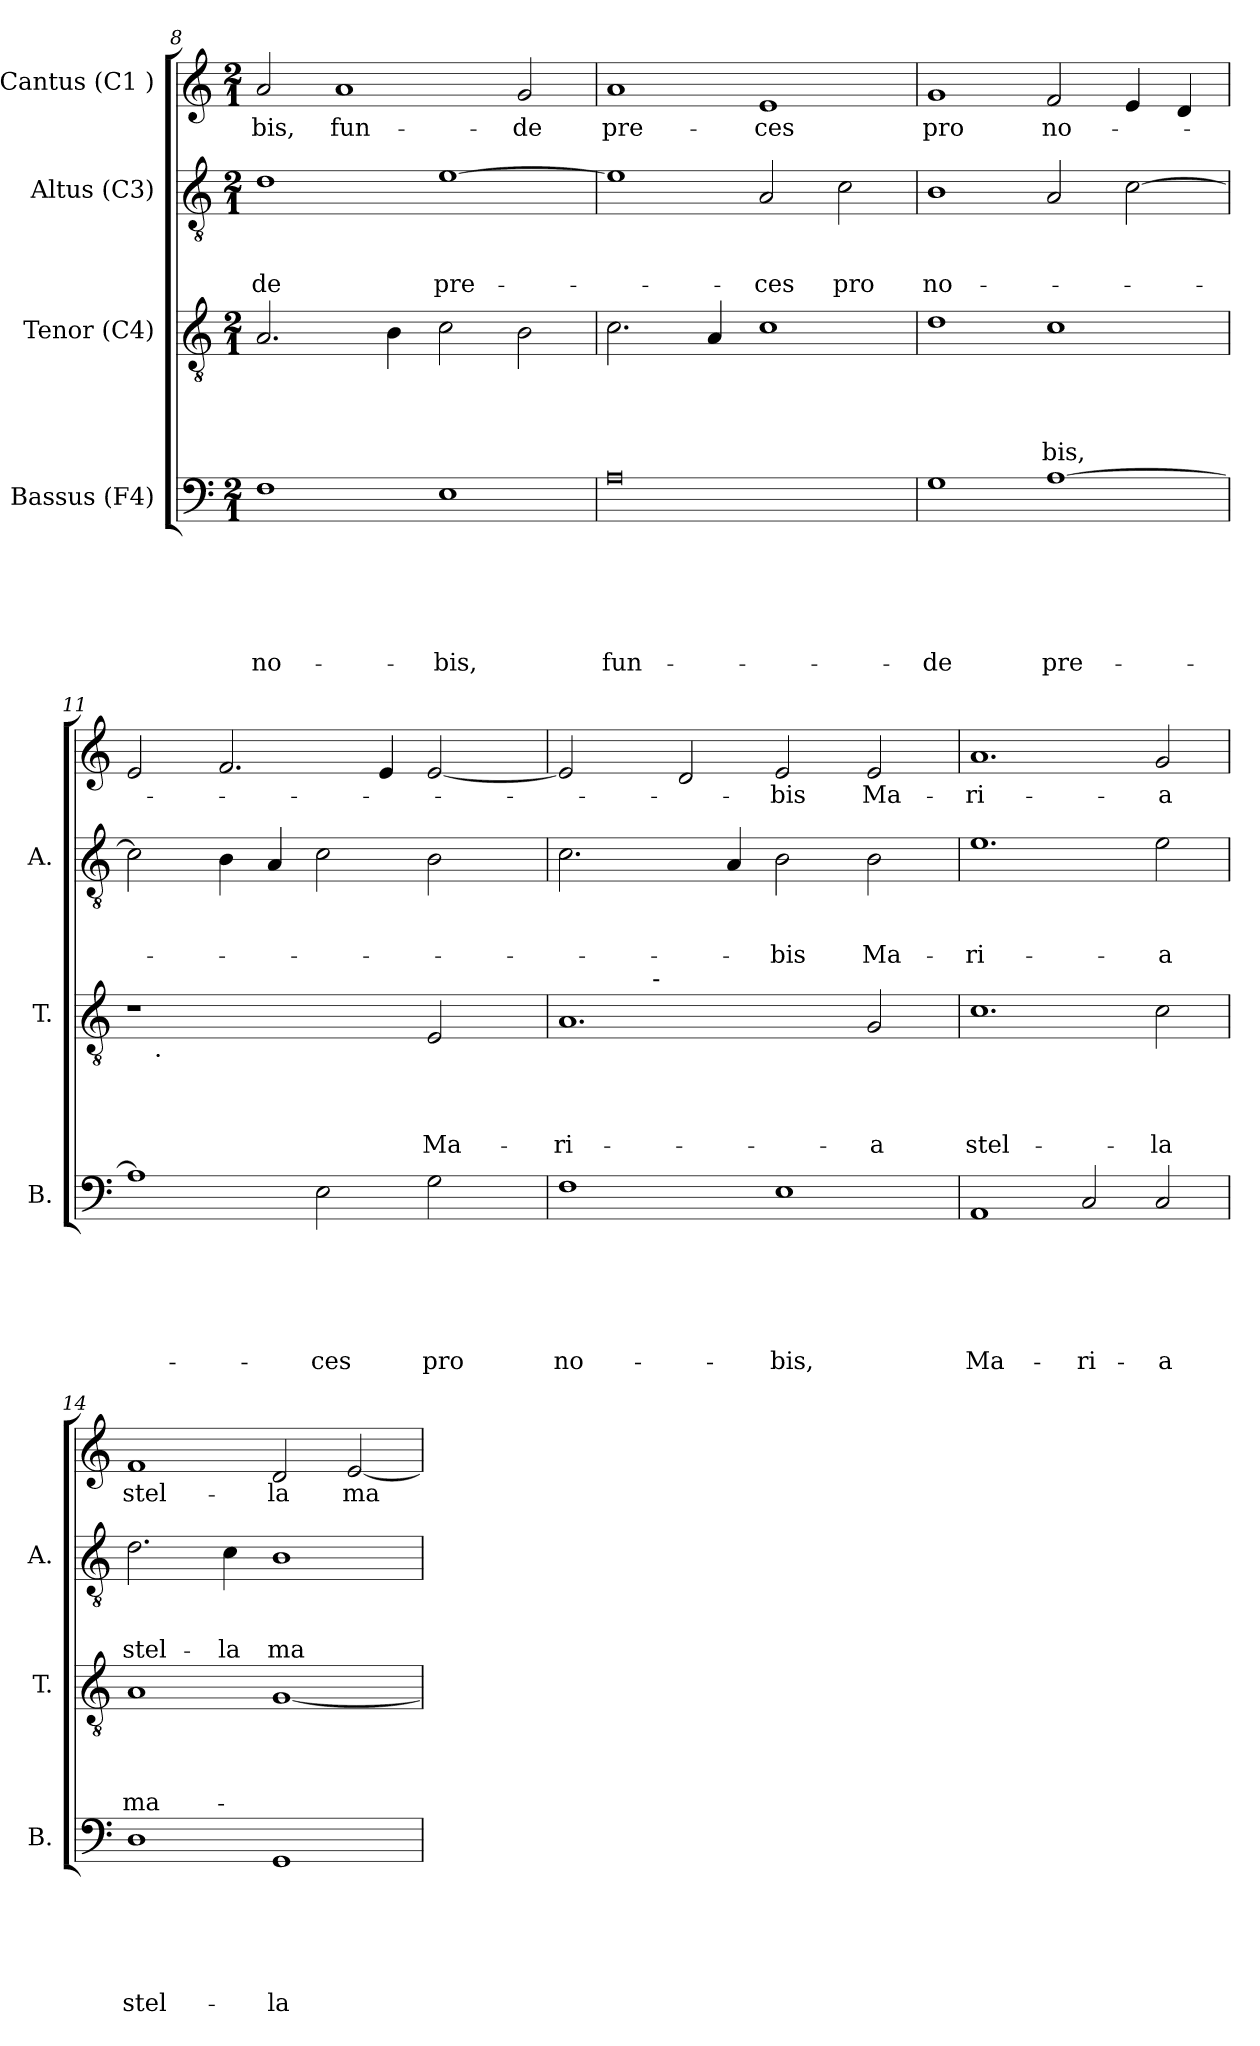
**kern	**text	**text	**text	**text	**text	**text	**kern	**text	**text	**text	**text	**kern	**text	**text	**text	**kern	**text
*part4	*part4	*part4	*part4	*part4	*part4	*part4	*part3	*part3	*part3	*part3	*part3	*part2	*part2	*part2	*part2	*part1	*part1
*staff4	*staff4	*staff4	*staff4	*staff4	*staff4	*staff4	*staff3	*staff3	*staff3	*staff3	*staff3	*staff2	*staff2	*staff2	*staff2	*staff1	*staff1
*I"Bassus (F4)	*	*	*	*	*	*	*I"Tenor (C4)	*	*	*	*	*I"Altus (C3)	*	*	*	*I"Cantus (C1 )	*
*I'B.	*	*	*	*	*	*	*I'T.	*	*	*	*	*I'A.	*	*	*	*	*
*clefF4	*	*	*	*	*	*	*clefGv2	*	*	*	*	*clefGv2	*	*	*	*clefG2	*
*k[]	*	*	*	*	*	*	*k[]	*	*	*	*	*k[]	*	*	*	*k[]	*
*C:	*	*	*	*	*	*	*C:	*	*	*	*	*C:	*	*	*	*C:	*
*M2/1	*	*	*	*	*	*	*M2/1	*	*	*	*	*M2/1	*	*	*	*M2/1	*
=8	=8	=8	=8	=8	=8	=8	=8	=8	=8	=8	=8	=8	=8	=8	=8	=8	=8
!	!	!	!	!	!	!LO:LY:b	!	!	!	!	!	!	!	!	!LO:LY:b	!	!LO:LY:b
1F	.	.	.	.	.	no-	2.A/	.	.	.	.	1d	.	.	-de	2a/	-bis,
!	!	!	!	!	!	!	!	!	!	!	!	!	!	!	!	!	!LO:LY:b
.	.	.	.	.	.	.	.	.	.	.	.	.	.	.	.	1a	fun-
.	.	.	.	.	.	.	4B\	.	.	.	.	.	.	.	.	.	.
!	!	!	!	!	!	!LO:LY:b	!	!	!	!	!	!	!	!	!LO:LY:b	!	!
1E	.	.	.	.	.	-bis,	2c\	.	.	.	.	[>1e	.	.	pre-	.	.
!	!	!	!	!	!	!	!	!	!	!	!	!	!	!	!	!	!LO:LY:b
.	.	.	.	.	.	.	2B\	.	.	.	.	.	.	.	.	2g/	-de
=9	=9	=9	=9	=9	=9	=9	=9	=9	=9	=9	=9	=9	=9	=9	=9	=9	=9
!	!	!	!	!	!	!LO:LY:b	!	!	!	!	!	!	!	!	!	!	!LO:LY:b
0A	.	.	.	.	.	fun-	2.c\	.	.	.	.	1e]	.	.	.	1a	pre-
.	.	.	.	.	.	.	4A/	.	.	.	.	.	.	.	.	.	.
!	!	!	!	!	!	!	!	!	!	!	!	!	!	!	!LO:LY:b	!	!LO:LY:b
.	.	.	.	.	.	.	1c	.	.	.	.	2A/	.	.	-ces	1e	-ces
!	!	!	!	!	!	!	!	!	!	!	!	!	!	!	!LO:LY:b	!	!
.	.	.	.	.	.	.	.	.	.	.	.	2c\	.	.	pro	.	.
=10	=10	=10	=10	=10	=10	=10	=10	=10	=10	=10	=10	=10	=10	=10	=10	=10	=10
!	!	!	!	!	!	!LO:LY:b	!	!	!	!	!	!	!	!	!LO:LY:b	!	!LO:LY:b
1G	.	.	.	.	.	-de	1d	.	.	.	.	1B	.	.	no-	1g	pro
!	!	!	!	!	!	!LO:LY:b	!	!	!	!	!LO:LY:b	!	!	!	!	!	!LO:LY:b
[>1A	.	.	.	.	.	pre-	1c	.	.	.	-bis,	2A/	.	.	.	2f/	no-
.	.	.	.	.	.	.	.	.	.	.	.	[>2c\	.	.	.	4e/	.
.	.	.	.	.	.	.	.	.	.	.	.	.	.	.	.	4d/	.
=11	=11	=11	=11	=11	=11	=11	=11	=11	=11	=11	=11	=11	=11	=11	=11	=11	=11
*	*	*	*	*	*	*	*^	*	*	*	*	*	*	*	*	*	*
1A]	.	.	.	.	.	.	1r	16.ryy	.	.	.	.	2c\]	.	.	.	2e/	.
!	!	!	!	!	!	!	!	!LO:TX:b:t=.	!	!	!	!	!	!	!	!	!	!
.	.	.	.	.	.	.	.	1ryy	.	.	.	.	.	.	.	.	.	.
.	.	.	.	.	.	.	.	.	.	.	.	.	4B\	.	.	.	2.f/	.
.	.	.	.	.	.	.	.	.	.	.	.	.	4A/	.	.	.	.	.
!	!	!	!	!	!	!LO:LY:b	!	!	!	!	!	!	!	!	!	!	!	!
2E\	.	.	.	.	.	-ces	2ryy	.	.	.	.	.	2c\	.	.	.	.	.
.	.	.	.	.	.	.	.	2ryy	.	.	.	.	.	.	.	.	.	.
.	.	.	.	.	.	.	.	.	.	.	.	.	.	.	.	.	4e/	.
!	!	!	!	!	!	!LO:LY:b	!	!	!	!	!	!LO:LY:b	!	!	!	!	!	!
2G\	.	.	.	.	.	pro	2E/	.	.	.	.	Ma-	2B\	.	.	.	[<2e/	.
.	.	.	.	.	.	.	.	4ryy	.	.	.	.	.	.	.	.	.	.
.	.	.	.	.	.	.	.	8ryy	.	.	.	.	.	.	.	.	.	.
.	.	.	.	.	.	.	.	32ryy	.	.	.	.	.	.	.	.	.	.
!!LO:LB:g=z
=12	=12	=12	=12	=12	=12	=12	=12	=12	=12	=12	=12	=12	=12	=12	=12	=12	=12	=12
!	!	!	!	!	!	!LO:LY:b	!	!	!	!	!	!LO:LY:b	!	!	!	!	!	!
1F	.	.	.	.	.	no-	1.A	4ryy	.	.	.	-ri-	2.c\	.	.	.	2e/]	.
.	.	.	.	.	.	.	.	8ryy	.	.	.	.	.	.	.	.	.	.
.	.	.	.	.	.	.	.	32ryy	.	.	.	.	.	.	.	.	.	.
!	!	!	!	!	!	!	!	!LO:TX:a:t=-	!	!	!	!	!	!	!	!	!	!
.	.	.	.	.	.	.	.	1ryy	.	.	.	.	.	.	.	.	.	.
.	.	.	.	.	.	.	.	.	.	.	.	.	.	.	.	.	2d/	.
.	.	.	.	.	.	.	.	.	.	.	.	.	4A/	.	.	.	.	.
!	!	!	!	!	!	!LO:LY:b	!	!	!	!	!	!	!	!	!	!LO:LY:b	!	!LO:LY:b
1E	.	.	.	.	.	-bis,	.	.	.	.	.	.	2B\	.	.	-bis	2e/	-bis
.	.	.	.	.	.	.	.	2ryy	.	.	.	.	.	.	.	.	.	.
!	!	!	!	!	!	!	!	!	!	!	!	!LO:LY:b	!	!	!	!LO:LY:b	!	!LO:LY:b
.	.	.	.	.	.	.	2G/	.	.	.	.	-a	2B\	.	.	Ma-	2e/	Ma-
.	.	.	.	.	.	.	.	16.ryy	.	.	.	.	.	.	.	.	.	.
=13	=13	=13	=13	=13	=13	=13	=13	=13	=13	=13	=13	=13	=13	=13	=13	=13	=13	=13
!	!	!	!	!	!	!LO:LY:b	!	!	!	!	!	!LO:LY:b	!	!	!	!LO:LY:b	!	!LO:LY:b
*	*	*	*	*	*	*	*v	*v	*	*	*	*	*	*	*	*	*	*
1AA	.	.	.	.	.	Ma-	1.c	.	.	.	stel-	1.e	.	.	-ri-	1.a	-ri-
!	!	!	!	!	!	!LO:LY:b	!	!	!	!	!	!	!	!	!	!	!
2C/	.	.	.	.	.	-ri-	.	.	.	.	.	.	.	.	.	.	.
!	!	!	!	!	!	!LO:LY:b	!	!	!	!	!LO:LY:b	!	!	!	!LO:LY:b	!	!LO:LY:b
2C/	.	.	.	.	.	-a	2c\	.	.	.	-la	2e\	.	.	-a	2g/	-a
=14	=14	=14	=14	=14	=14	=14	=14	=14	=14	=14	=14	=14	=14	=14	=14	=14	=14
!	!	!	!	!	!	!LO:LY:b	!	!	!	!	!LO:LY:b	!	!	!	!LO:LY:b	!	!LO:LY:b
1D	.	.	.	.	.	stel-	1A	.	.	.	ma-	2.d\	.	.	stel-	1f	stel-
!	!	!	!	!	!	!	!	!	!	!	!	!	!	!	!LO:LY:b	!	!
.	.	.	.	.	.	.	.	.	.	.	.	4c\	.	.	-la	.	.
!	!	!	!	!	!	!LO:LY:b	!	!	!	!	!	!	!	!	!LO:LY:b	!	!LO:LY:b
1GG	.	.	.	.	.	-la	[<1G	.	.	.	.	1B	.	.	ma-	2d/	-la
!	!	!	!	!	!	!	!	!	!	!	!	!	!	!	!	!	!LO:LY:b
.	.	.	.	.	.	.	.	.	.	.	.	.	.	.	.	[<2e/	ma-
=	=	=	=	=	=	=	=	=	=	=	=	=	=	=	=	=	=
*-	*-	*-	*-	*-	*-	*-	*-	*-	*-	*-	*-	*-	*-	*-	*-	*-	*-
